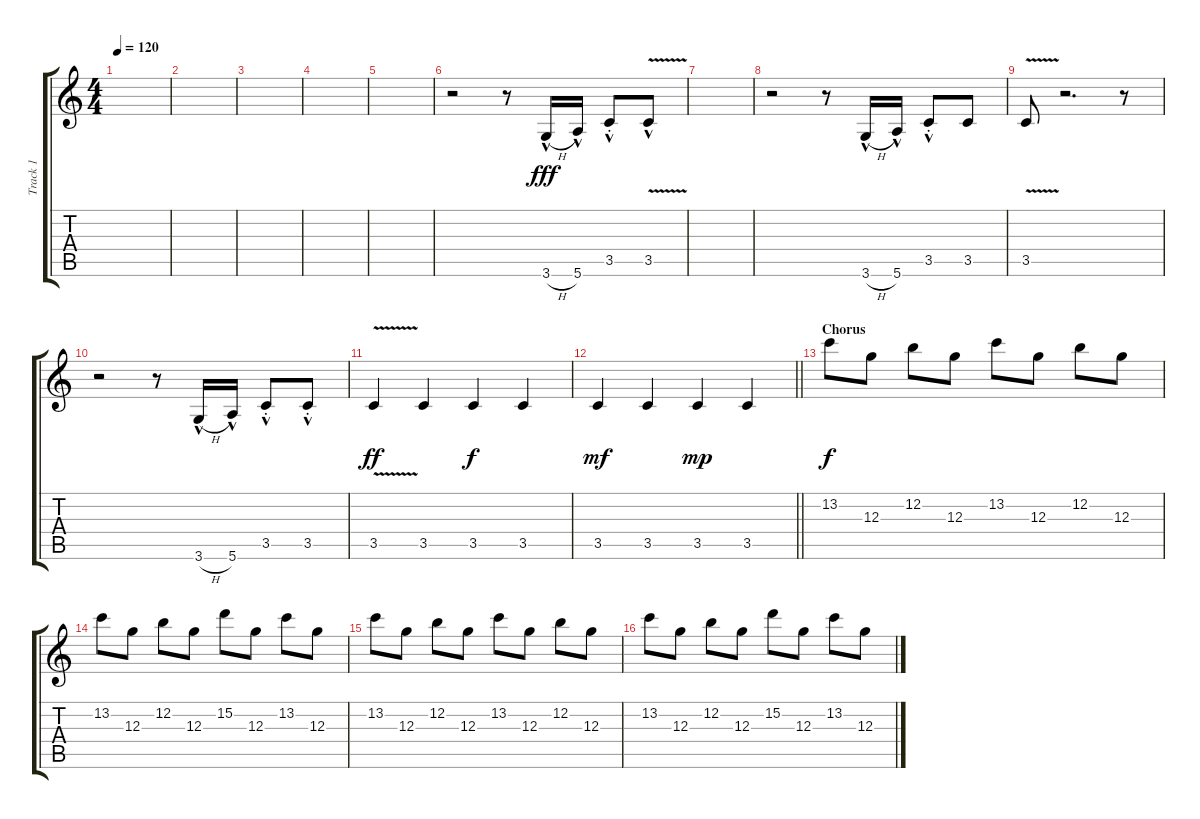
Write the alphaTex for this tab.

\track ("Track 1" "Track 1") {instrument acousticguitarsteel}
\staff {score tabs}
\tuning (E4 B3 G3 D3 A2 E2) {hide}
\ts (4 4)
\tempo 120
\clef g2
\ks c
|
|
|
|
|
r.2 r.8 3.6{h hac}.16{dy fff} 5.6{hac}.16 3.5{hac st}.8 3.5{v hac}.8 |
|
r.2 r.8 3.6{h hac}.16 5.6{hac}.16 3.5{hac st}.8 3.5.8 |
3.5{v}.8 r.2{d} r.8 |
r.2 r.8 3.6{h hac}.16 5.6{hac}.16 3.5{hac st}.8 3.5{hac st}.8 |
3.5{v}.4{dy ff} 3.5.4 3.5.4{dy f} 3.5.4 |
\barLineRight lightlight
3.5.4{dy mf} 3.5.4 3.5.4{dy mp} 3.5.4 |
\section ("" "Chorus")
13.2.8{dy f} 12.3.8 12.2.8 12.3.8 13.2.8 12.3.8 12.2.8 12.3.8 |
13.2.8 12.3.8 12.2.8 12.3.8 15.2.8 12.3.8 13.2.8 12.3.8 |
13.2.8 12.3.8 12.2.8 12.3.8 13.2.8 12.3.8 12.2.8 12.3.8 |
13.2.8 12.3.8 12.2.8 12.3.8 15.2.8 12.3.8 13.2.8 12.3.8
